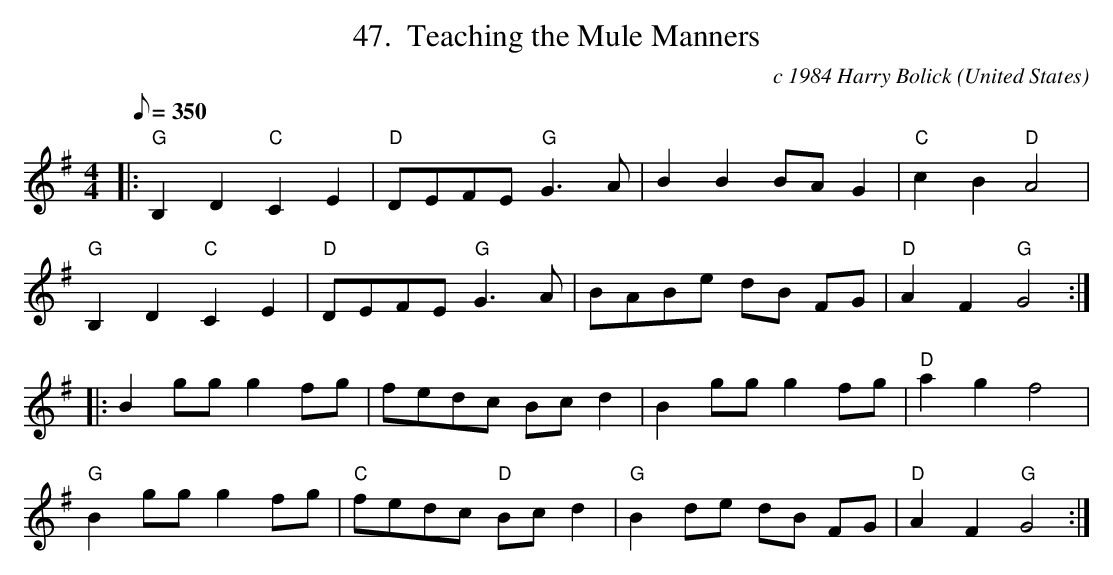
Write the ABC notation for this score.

X:1
T:47.  Teaching the Mule Manners
C:c 1984 Harry Bolick
O:United States
M:4/4
L:1/8
Q:350
K:G
|: "G" B,2D2"C" C2E2 | "D" DEFE"G" G3A|B2B2BA G2|"C" c2 B2 "D"A4|
"G" B,2D2"C" C2E2 | "D" DEFE"G" G3A| BABe dB FG|"D" A2F2 "G" G4:|
|: B2 gg g2 fg|fedc Bcd2|B2 gg g2 fg |"D" a2g2f4 |
"G" B2 gg g2 fg|"C"fedc "D" Bc d2|"G" B2de dB FG |"D" A2F2 "G" G4:|
